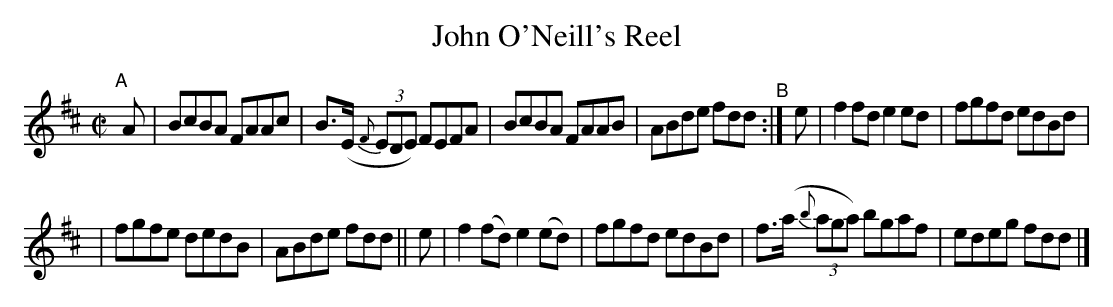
X:1
T: John O'Neill's Reel
M: C|
L: 1/8
K: D
"^A"[|]\
A | BcBA FAAc | B>(E (3{F}EDE) FEFA | BcBA FAAB | ABde fdd "^B":| e | f2fd e2ed | fgfd edBd |
| fgfe dedB | ABde fdd || e | f2(fd)e2(ed) | fgfd edBd | f>(a (3{b}aga) bgaf | edeg fdd |]
